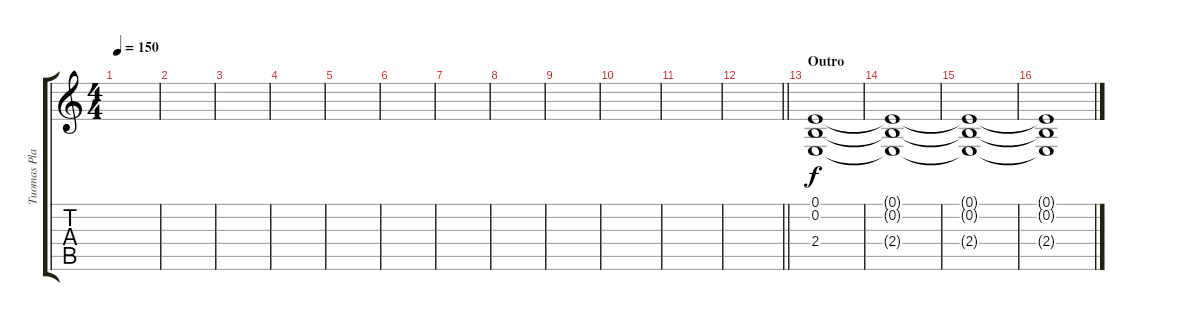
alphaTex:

\track ("Tuomas Planman" "Tuomas Pla") {instrument choiraahs}
\staff {score tabs}
\tuning (E4 B3 G3 D3 A2 E2) {hide}
\ts (4 4)
\tempo 150
\clef g2
\ks c
|
|
|
|
|
|
|
|
|
|
|
\barLineRight lightlight
|
\section ("" "Outro")
(0.1 0.2 2.4).1 |
(0.1{t} 0.2{t} 2.4{t}).1 |
(0.1{t} 0.2{t} 2.4{t}).1 |
(0.1{t} 0.2{t} 2.4{t}).1
